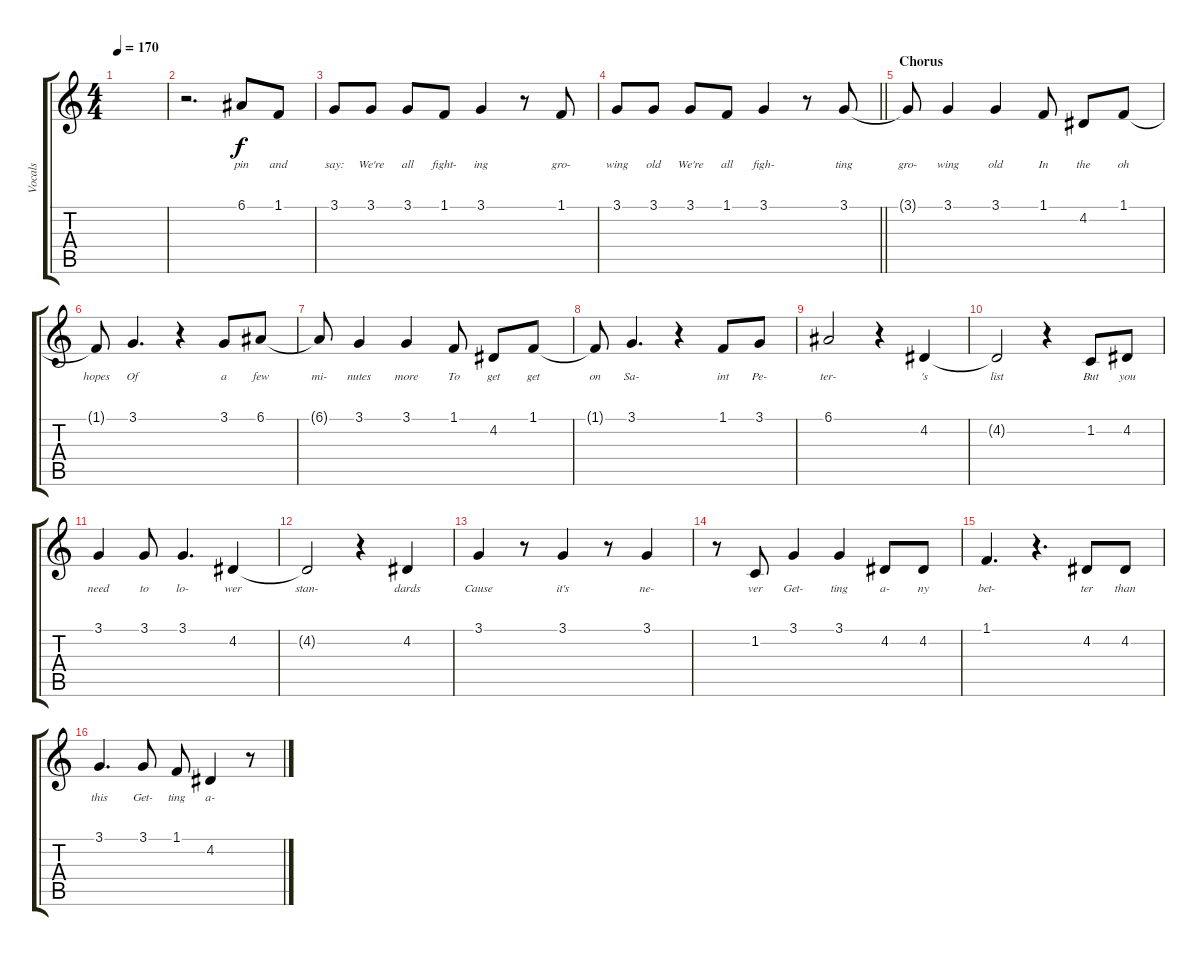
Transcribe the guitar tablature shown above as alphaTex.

\track ("Vocals" "Vocals") {instrument bassoon}
\staff {score tabs}
\tuning (E4 B3 G3 D3 A2 E2) {hide}
\ts (4 4)
\tempo 170
\clef g2
\ks c
|
r.2{d} 6.1.8{lyrics (0 "pin") lyrics (1 "") lyrics (2 "") lyrics (3 "") lyrics (4 "")} 1.1.8{lyrics (0 "and") lyrics (1 "") lyrics (2 "") lyrics (3 "") lyrics (4 "")} |
3.1.8{lyrics (0 "say:") lyrics (1 "") lyrics (2 "") lyrics (3 "") lyrics (4 "")} 3.1.8{lyrics (0 "We're") lyrics (1 "") lyrics (2 "") lyrics (3 "") lyrics (4 "")} 3.1.8{lyrics (0 "all") lyrics (1 "") lyrics (2 "") lyrics (3 "") lyrics (4 "")} 1.1.8{lyrics (0 "fight-") lyrics (1 "") lyrics (2 "") lyrics (3 "") lyrics (4 "")} 3.1.4{lyrics (0 "ing") lyrics (1 "") lyrics (2 "") lyrics (3 "") lyrics (4 "")} r.8 1.1.8{lyrics (0 "gro-") lyrics (1 "") lyrics (2 "") lyrics (3 "") lyrics (4 "")} |
\barLineRight lightlight
3.1.8{lyrics (0 "wing") lyrics (1 "") lyrics (2 "") lyrics (3 "") lyrics (4 "")} 3.1.8{lyrics (0 "old") lyrics (1 "") lyrics (2 "") lyrics (3 "") lyrics (4 "")} 3.1.8{lyrics (0 "We're") lyrics (1 "") lyrics (2 "") lyrics (3 "") lyrics (4 "")} 1.1.8{lyrics (0 "all") lyrics (1 "") lyrics (2 "") lyrics (3 "") lyrics (4 "")} 3.1.4{lyrics (0 "figh-") lyrics (1 "") lyrics (2 "") lyrics (3 "") lyrics (4 "")} r.8 3.1.8{lyrics (0 "ting") lyrics (1 "") lyrics (2 "") lyrics (3 "") lyrics (4 "")} |
\section ("" "Chorus")
3.1{t}.8{lyrics (0 "gro-") lyrics (1 "") lyrics (2 "") lyrics (3 "") lyrics (4 "")} 3.1.4{lyrics (0 "wing") lyrics (1 "") lyrics (2 "") lyrics (3 "") lyrics (4 "")} 3.1.4{lyrics (0 "old") lyrics (1 "") lyrics (2 "") lyrics (3 "") lyrics (4 "")} 1.1.8{lyrics (0 "In") lyrics (1 "") lyrics (2 "") lyrics (3 "") lyrics (4 "")} 4.2.8{lyrics (0 "the") lyrics (1 "") lyrics (2 "") lyrics (3 "") lyrics (4 "")} 1.1.8{lyrics (0 "oh") lyrics (1 "") lyrics (2 "") lyrics (3 "") lyrics (4 "")} |
1.1{t}.8{lyrics (0 "hopes") lyrics (1 "") lyrics (2 "") lyrics (3 "") lyrics (4 "")} 3.1.4{d lyrics (0 "Of") lyrics (1 "") lyrics (2 "") lyrics (3 "") lyrics (4 "")} r.4 3.1.8{lyrics (0 "a") lyrics (1 "") lyrics (2 "") lyrics (3 "") lyrics (4 "")} 6.1.8{lyrics (0 "few") lyrics (1 "") lyrics (2 "") lyrics (3 "") lyrics (4 "")} |
6.1{t}.8{lyrics (0 "mi-") lyrics (1 "") lyrics (2 "") lyrics (3 "") lyrics (4 "")} 3.1.4{lyrics (0 "nutes") lyrics (1 "") lyrics (2 "") lyrics (3 "") lyrics (4 "")} 3.1.4{lyrics (0 "more") lyrics (1 "") lyrics (2 "") lyrics (3 "") lyrics (4 "")} 1.1.8{lyrics (0 "To") lyrics (1 "") lyrics (2 "") lyrics (3 "") lyrics (4 "")} 4.2.8{lyrics (0 "get") lyrics (1 "") lyrics (2 "") lyrics (3 "") lyrics (4 "")} 1.1.8{lyrics (0 "get") lyrics (1 "") lyrics (2 "") lyrics (3 "") lyrics (4 "")} |
1.1{t}.8{lyrics (0 "on") lyrics (1 "") lyrics (2 "") lyrics (3 "") lyrics (4 "")} 3.1.4{d lyrics (0 "Sa-") lyrics (1 "") lyrics (2 "") lyrics (3 "") lyrics (4 "")} r.4 1.1.8{lyrics (0 "int") lyrics (1 "") lyrics (2 "") lyrics (3 "") lyrics (4 "")} 3.1.8{lyrics (0 "Pe-") lyrics (1 "") lyrics (2 "") lyrics (3 "") lyrics (4 "")} |
6.1.2{lyrics (0 "ter-") lyrics (1 "") lyrics (2 "") lyrics (3 "") lyrics (4 "")} r.4 4.2.4{lyrics (0 "'s") lyrics (1 "") lyrics (2 "") lyrics (3 "") lyrics (4 "")} |
4.2{t}.2{lyrics (0 "list") lyrics (1 "") lyrics (2 "") lyrics (3 "") lyrics (4 "")} r.4 1.2.8{lyrics (0 "But") lyrics (1 "") lyrics (2 "") lyrics (3 "") lyrics (4 "")} 4.2.8{lyrics (0 "you") lyrics (1 "") lyrics (2 "") lyrics (3 "") lyrics (4 "")} |
3.1.4{lyrics (0 "need") lyrics (1 "") lyrics (2 "") lyrics (3 "") lyrics (4 "")} 3.1.8{lyrics (0 "to") lyrics (1 "") lyrics (2 "") lyrics (3 "") lyrics (4 "")} 3.1.4{d lyrics (0 "lo-") lyrics (1 "") lyrics (2 "") lyrics (3 "") lyrics (4 "")} 4.2.4{lyrics (0 "wer") lyrics (1 "") lyrics (2 "") lyrics (3 "") lyrics (4 "")} |
4.2{t}.2{lyrics (0 "stan-") lyrics (1 "") lyrics (2 "") lyrics (3 "") lyrics (4 "")} r.4 4.2.4{lyrics (0 "dards") lyrics (1 "") lyrics (2 "") lyrics (3 "") lyrics (4 "")} |
3.1.4{lyrics (0 "Cause") lyrics (1 "") lyrics (2 "") lyrics (3 "") lyrics (4 "")} r.8 3.1.4{lyrics (0 "it's") lyrics (1 "") lyrics (2 "") lyrics (3 "") lyrics (4 "")} r.8 3.1.4{lyrics (0 "ne-") lyrics (1 "") lyrics (2 "") lyrics (3 "") lyrics (4 "")} |
r.8 1.2.8{lyrics (0 "ver") lyrics (1 "") lyrics (2 "") lyrics (3 "") lyrics (4 "")} 3.1.4{lyrics (0 "Get-") lyrics (1 "") lyrics (2 "") lyrics (3 "") lyrics (4 "")} 3.1.4{lyrics (0 "ting") lyrics (1 "") lyrics (2 "") lyrics (3 "") lyrics (4 "")} 4.2.8{lyrics (0 "a-") lyrics (1 "") lyrics (2 "") lyrics (3 "") lyrics (4 "")} 4.2.8{lyrics (0 "ny") lyrics (1 "") lyrics (2 "") lyrics (3 "") lyrics (4 "")} |
1.1.4{d lyrics (0 "bet-") lyrics (1 "") lyrics (2 "") lyrics (3 "") lyrics (4 "")} r.4{d} 4.2.8{lyrics (0 "ter") lyrics (1 "") lyrics (2 "") lyrics (3 "") lyrics (4 "")} 4.2.8{lyrics (0 "than") lyrics (1 "") lyrics (2 "") lyrics (3 "") lyrics (4 "")} |
3.1.4{d lyrics (0 "this") lyrics (1 "") lyrics (2 "") lyrics (3 "") lyrics (4 "")} 3.1.8{lyrics (0 "Get-") lyrics (1 "") lyrics (2 "") lyrics (3 "") lyrics (4 "")} 1.1.8{lyrics (0 "ting") lyrics (1 "") lyrics (2 "") lyrics (3 "") lyrics (4 "")} 4.2.4{lyrics (0 "a-") lyrics (1 "") lyrics (2 "") lyrics (3 "") lyrics (4 "")} r.8
